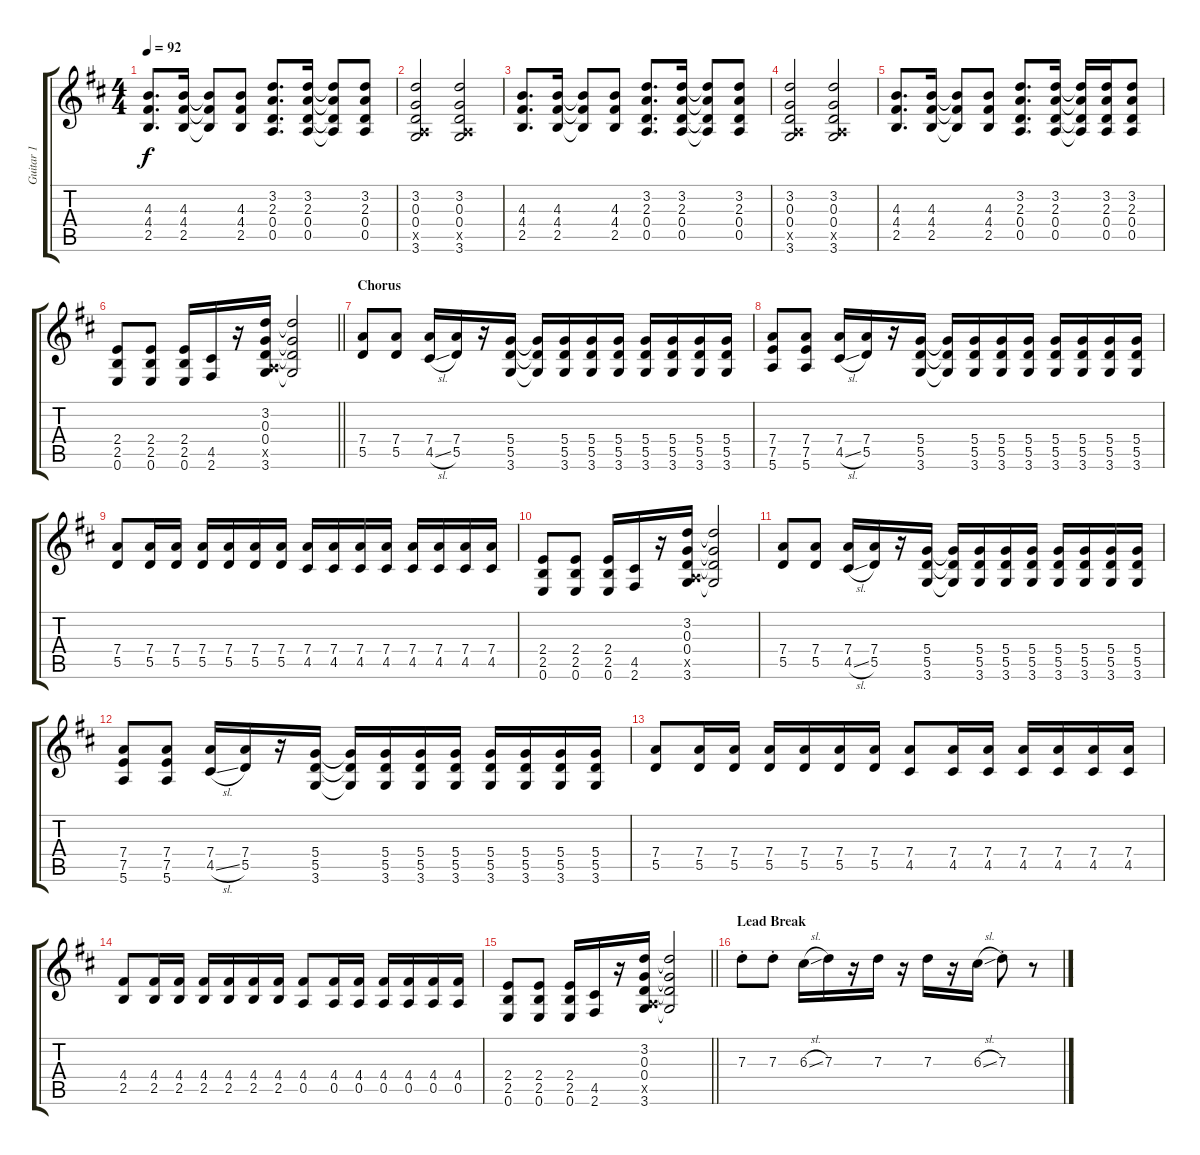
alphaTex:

\track ("Guitar 1" "Guitar 1") {instrument overdrivenguitar}
\staff {score tabs}
\tuning (E4 B3 G3 D3 A2 E2) {hide}
\ts (4 4)
\tempo 92
\clef g2
\ks d
(4.3 4.4 2.5).8{d dy f} (4.3 4.4 2.5).16 (4.3{t} 4.4{t} 2.5{t}).8 (4.3 4.4 2.5).8 (3.2 2.3 0.4 0.5).8{d} (3.2 2.3 0.4 0.5).16 (3.2{t} 2.3{t} 0.4{t} 0.5{t}).8 (3.2 2.3 0.4 0.5).8 |
(3.2 0.3 0.4 0.5{x} 3.6).2 (3.2 0.3 0.4 0.5{x} 3.6).2 |
(4.3 4.4 2.5).8{d} (4.3 4.4 2.5).16 (4.3{t} 4.4{t} 2.5{t}).8 (4.3 4.4 2.5).8 (3.2 2.3 0.4 0.5).8{d} (3.2 2.3 0.4 0.5).16 (3.2{t} 2.3{t} 0.4{t} 0.5{t}).8 (3.2 2.3 0.4 0.5).8 |
(3.2 0.3 0.4 0.5{x} 3.6).2 (3.2 0.3 0.4 0.5{x} 3.6).2 |
(4.3 4.4 2.5).8{d} (4.3 4.4 2.5).16 (4.3{t} 4.4{t} 2.5{t}).8 (4.3 4.4 2.5).8 (3.2 2.3 0.4 0.5).8{d} (3.2 2.3 0.4 0.5).16 (3.2{t} 2.3{t} 0.4{t} 0.5{t}).16 (3.2 2.3 0.4 0.5).16 (3.2 2.3 0.4 0.5).8 |
\barLineRight lightlight
(2.4 2.5 0.6).8 (2.4 2.5 0.6).8 (2.4 2.5 0.6).16 (4.5 2.6).16 r.16 (3.2 0.3 0.4 0.5{x} 3.6).16 (3.2{t} 0.3{t} 0.4{t} 3.6{t}).2 |
\section ("" "Chorus")
(7.4 5.5).8 (7.4 5.5).8 (7.4 4.5{sl}).16 (7.4 5.5).16 r.16 (5.4 5.5 3.6).16 (5.4{t} 5.5{t} 3.6{t}).16 (5.4 5.5 3.6).16 (5.4 5.5 3.6).16 (5.4 5.5 3.6).16 (5.4 5.5 3.6).16 (5.4 5.5 3.6).16 (5.4 5.5 3.6).16 (5.4 5.5 3.6).16 |
(7.4 7.5 5.6).8 (7.4 7.5 5.6).8 (7.4 4.5{sl}).16 (7.4 5.5).16 r.16 (5.4 5.5 3.6).16 (5.4{t} 5.5{t} 3.6{t}).16 (5.4 5.5 3.6).16 (5.4 5.5 3.6).16 (5.4 5.5 3.6).16 (5.4 5.5 3.6).16 (5.4 5.5 3.6).16 (5.4 5.5 3.6).16 (5.4 5.5 3.6).16 |
(7.4 5.5).8 (7.4 5.5).16 (7.4 5.5).16 (7.4 5.5).16 (7.4 5.5).16 (7.4 5.5).16 (7.4 5.5).16 (7.4 4.5).16 (7.4 4.5).16 (7.4 4.5).16 (7.4 4.5).16 (7.4 4.5).16 (7.4 4.5).16 (7.4 4.5).16 (7.4 4.5).16 |
(2.4 2.5 0.6).8 (2.4 2.5 0.6).8 (2.4 2.5 0.6).16 (4.5 2.6).16 r.16 (3.2 0.3 0.4 0.5{x} 3.6).16 (3.2{t} 0.3{t} 0.4{t} 3.6{t}).2 |
(7.4 5.5).8 (7.4 5.5).8 (7.4 4.5{sl}).16 (7.4 5.5).16 r.16 (5.4 5.5 3.6).16 (5.4{t} 5.5{t} 3.6{t}).16 (5.4 5.5 3.6).16 (5.4 5.5 3.6).16 (5.4 5.5 3.6).16 (5.4 5.5 3.6).16 (5.4 5.5 3.6).16 (5.4 5.5 3.6).16 (5.4 5.5 3.6).16 |
(7.4 7.5 5.6).8 (7.4 7.5 5.6).8 (7.4 4.5{sl}).16 (7.4 5.5).16 r.16 (5.4 5.5 3.6).16 (5.4{t} 5.5{t} 3.6{t}).16 (5.4 5.5 3.6).16 (5.4 5.5 3.6).16 (5.4 5.5 3.6).16 (5.4 5.5 3.6).16 (5.4 5.5 3.6).16 (5.4 5.5 3.6).16 (5.4 5.5 3.6).16 |
(7.4 5.5).8 (7.4 5.5).16 (7.4 5.5).16 (7.4 5.5).16 (7.4 5.5).16 (7.4 5.5).16 (7.4 5.5).16 (7.4 4.5).8 (7.4 4.5).16 (7.4 4.5).16 (7.4 4.5).16 (7.4 4.5).16 (7.4 4.5).16 (7.4 4.5).16 |
(4.4 2.5).8 (4.4 2.5).16 (4.4 2.5).16 (4.4 2.5).16 (4.4 2.5).16 (4.4 2.5).16 (4.4 2.5).16 (4.4 0.5).8 (4.4 0.5).16 (4.4 0.5).16 (4.4 0.5).16 (4.4 0.5).16 (4.4 0.5).16 (4.4 0.5).16 |
\barLineRight lightlight
(2.4 2.5 0.6).8 (2.4 2.5 0.6).8 (2.4 2.5 0.6).16 (4.5 2.6).16 r.16 (3.2 0.3 0.4 0.5{x} 3.6).16 (3.2{t} 0.3{t} 0.4{t} 3.6{t}).2 |
\section ("" "Lead Break")
7.3{st}.8 7.3{st}.8 6.3{sl}.16 7.3.16 r.16 7.3.16 r.16 7.3.16 r.16 6.3{sl}.16 7.3{st}.8 r.8
